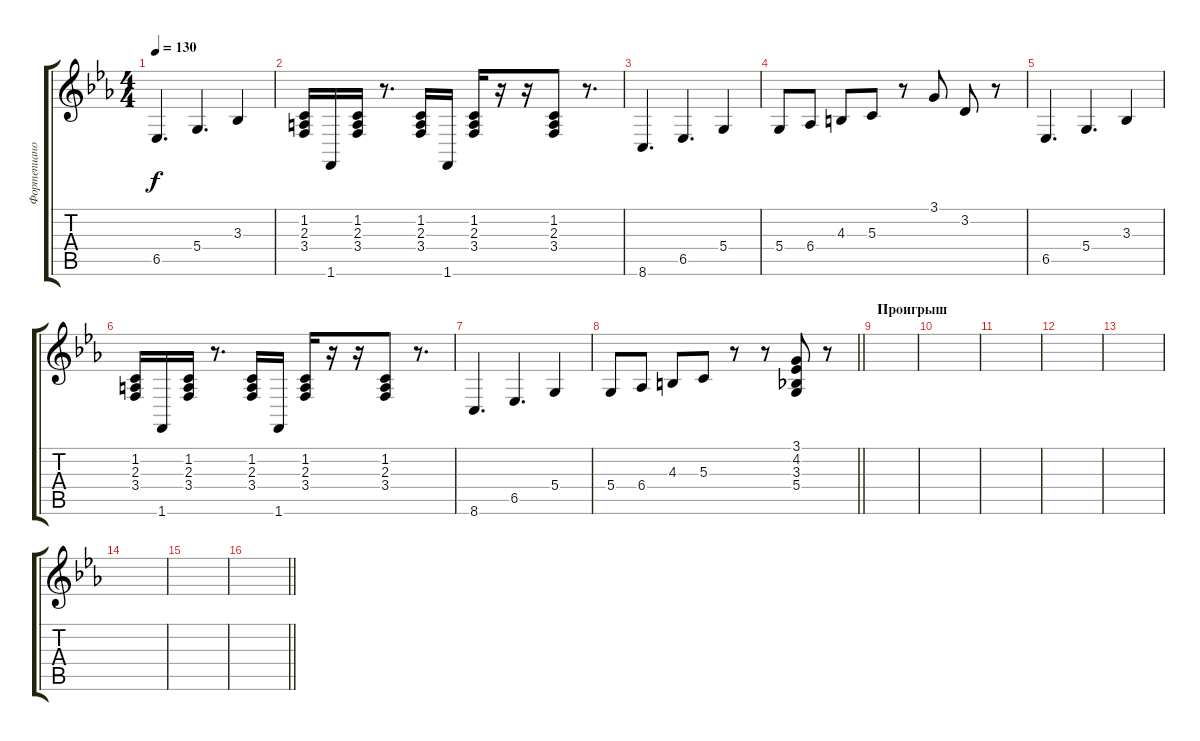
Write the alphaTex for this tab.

\track ("Фортепиано" "Фортепиано") {instrument electricgrandpiano}
\staff {score tabs}
\tuning (E4 B3 G3 D3 A2 E2) {hide}
\ts (4 4)
\tempo 130
\clef g2
\ks cminor
6.5.4{d dy f} 5.4.4{d} 3.3.4 |
(1.2 2.3 3.4).16 1.6.16 (1.2 2.3 3.4).16 r.8{d} (1.2 2.3 3.4).16 1.6.16 (1.2 2.3 3.4).16 r.16 r.16 (1.2 2.3 3.4).8 r.8{d} |
8.6.4{d} 6.5.4{d} 5.4.4 |
5.4.8 6.4.8 4.3.8 5.3.8 r.8 3.1.8 3.2.8 r.8 |
6.5.4{d} 5.4.4{d} 3.3.4 |
(1.2 2.3 3.4).16 1.6.16 (1.2 2.3 3.4).16 r.8{d} (1.2 2.3 3.4).16 1.6.16 (1.2 2.3 3.4).16 r.16 r.16 (1.2 2.3 3.4).8 r.8{d} |
8.6.4{d} 6.5.4{d} 5.4.4 |
\barLineRight lightlight
5.4.8 6.4.8 4.3.8 5.3.8 r.8 r.8 (3.1 4.2 3.3 5.4).8 r.8 |
\section ("" "Проигрыш")
|
|
|
|
|
|
|
\barLineRight lightlight
